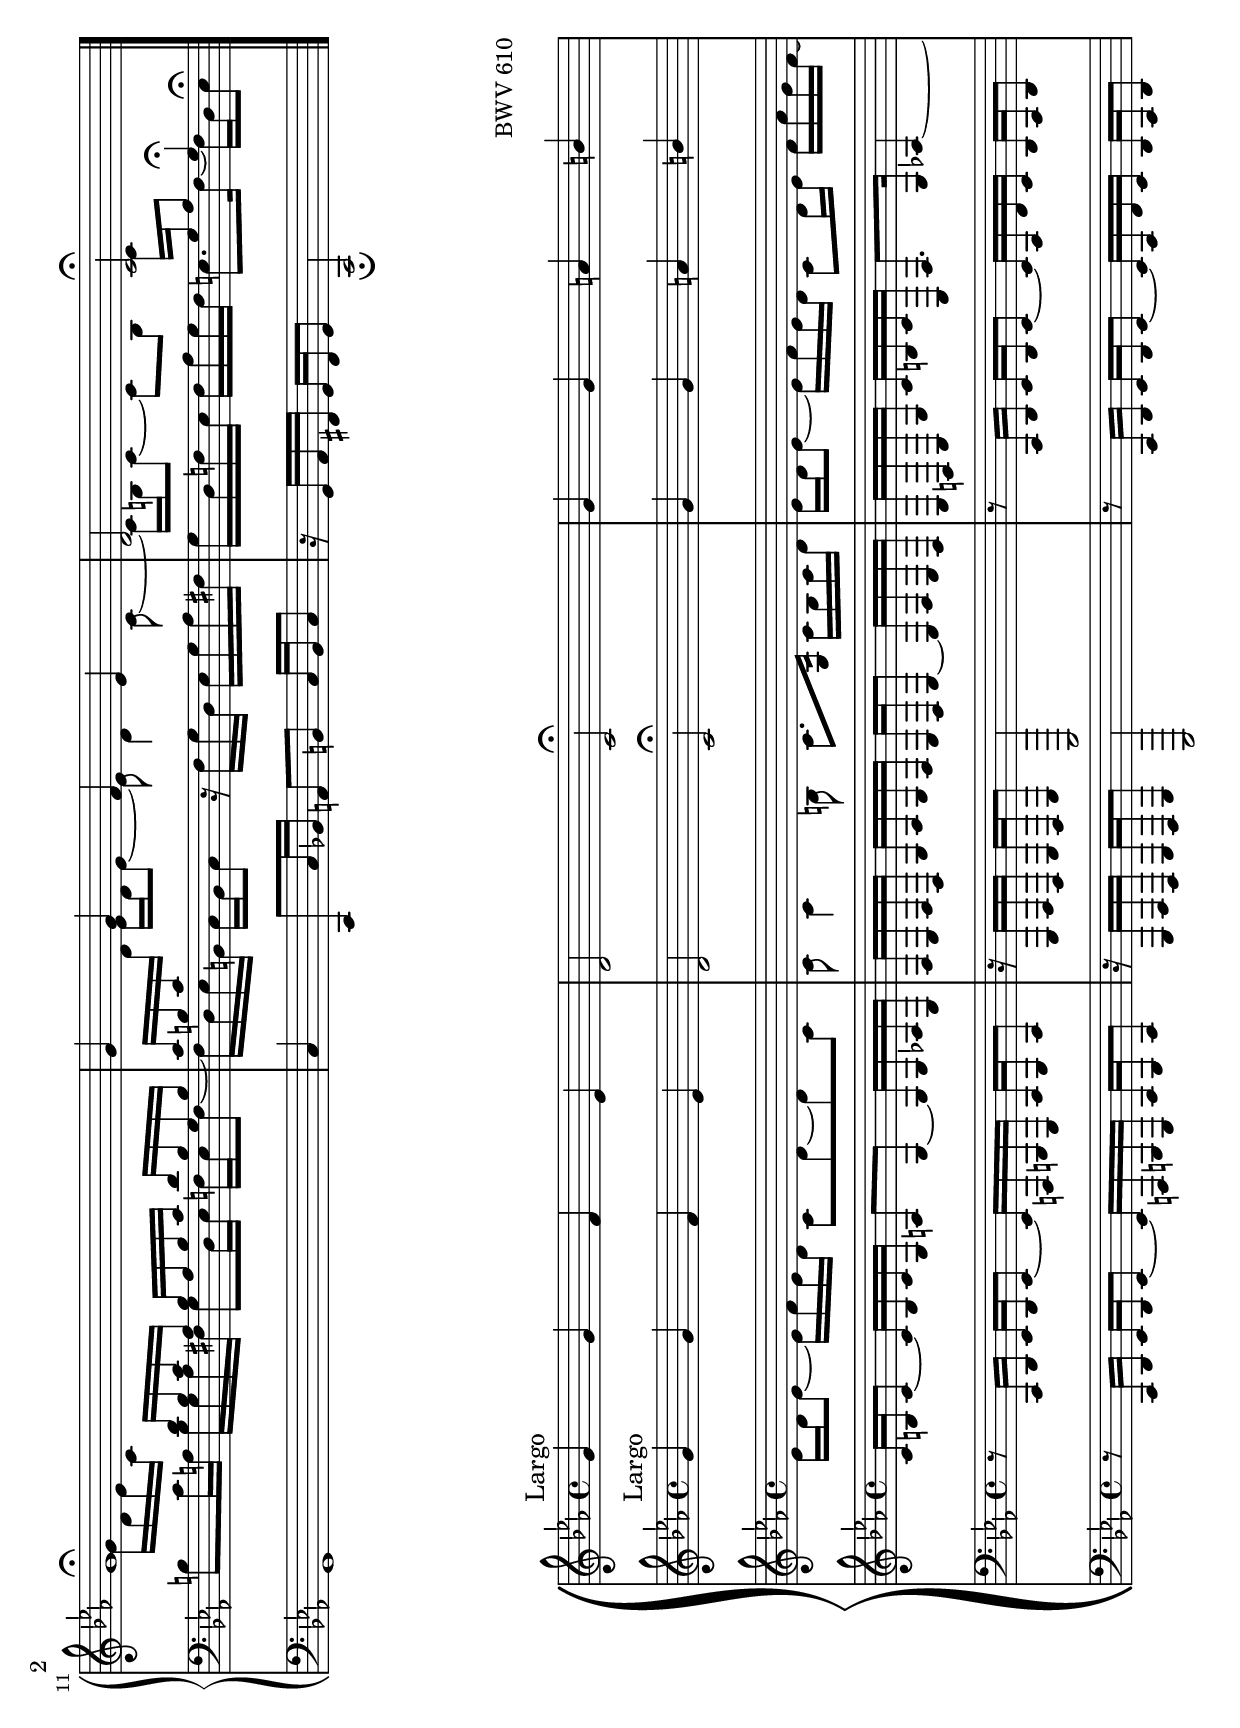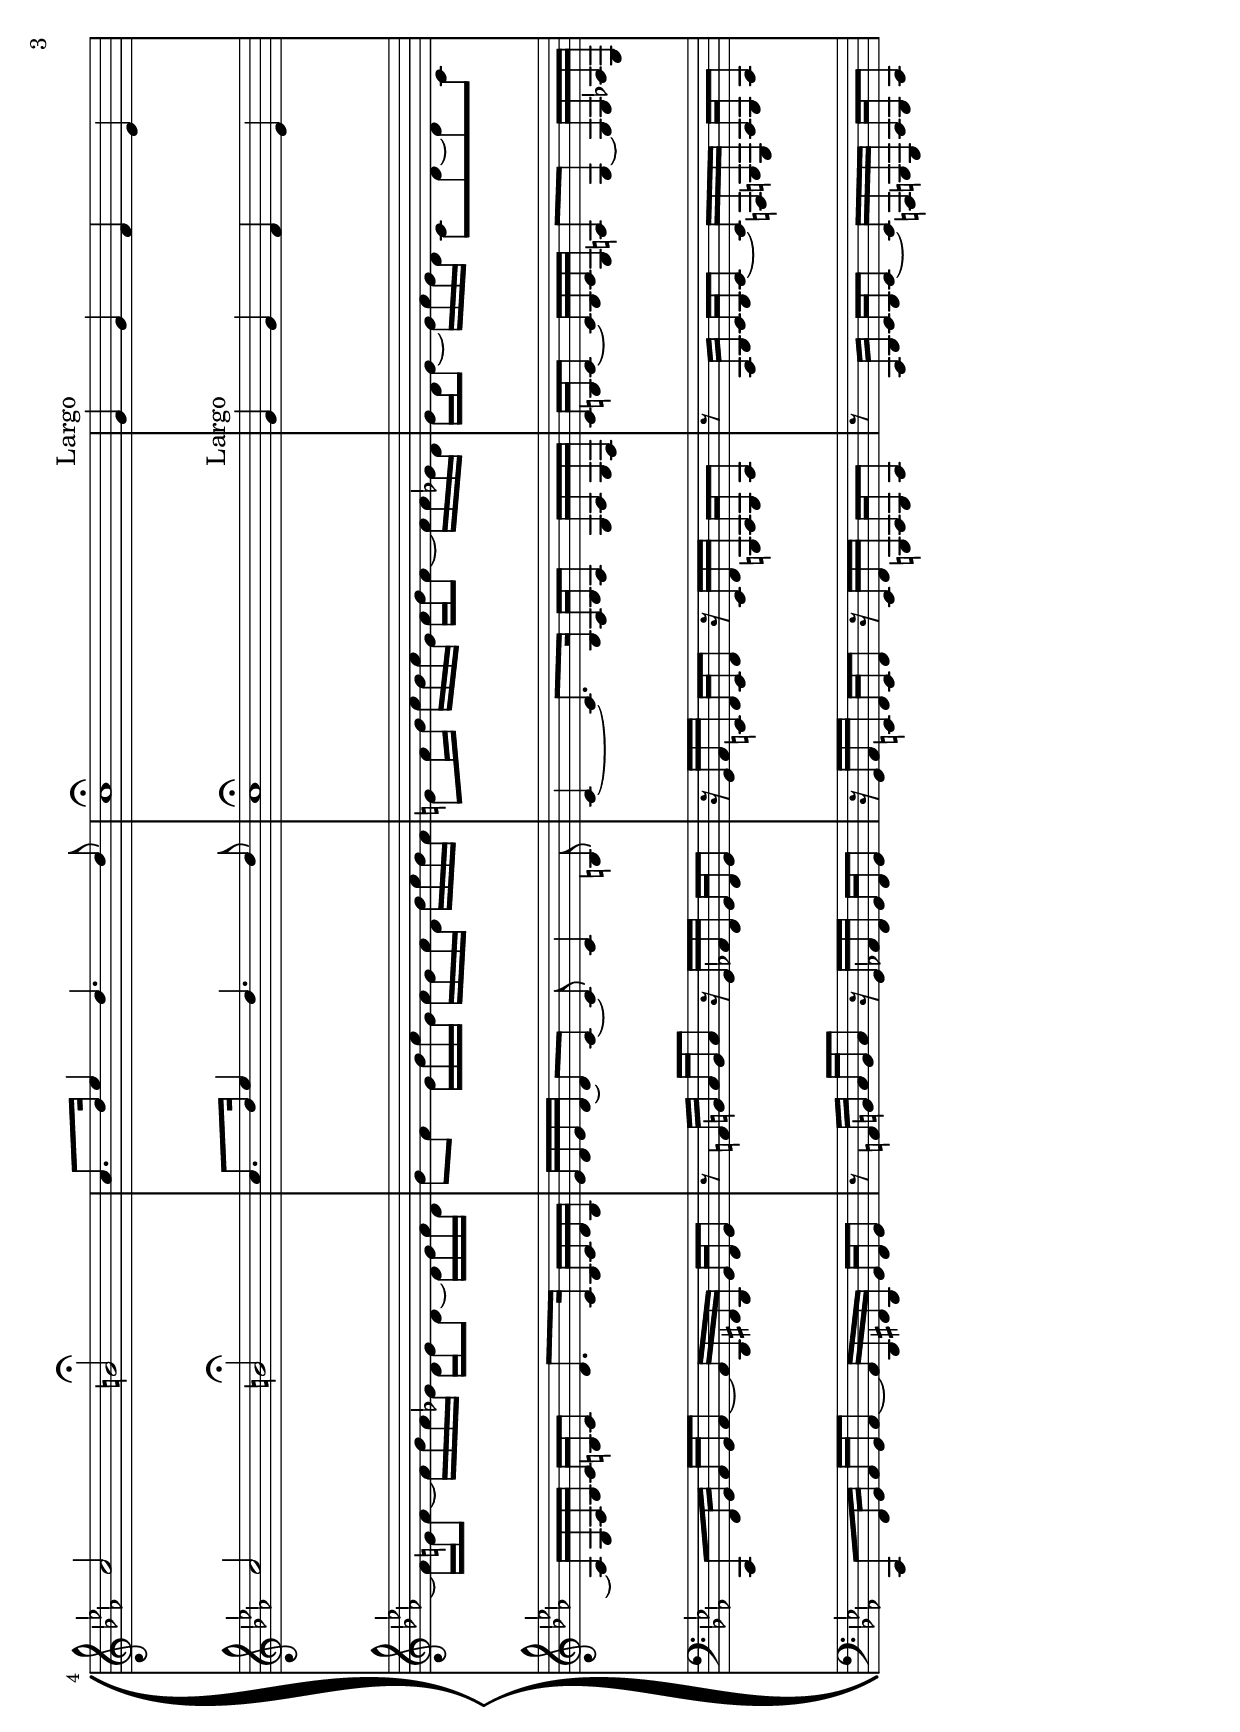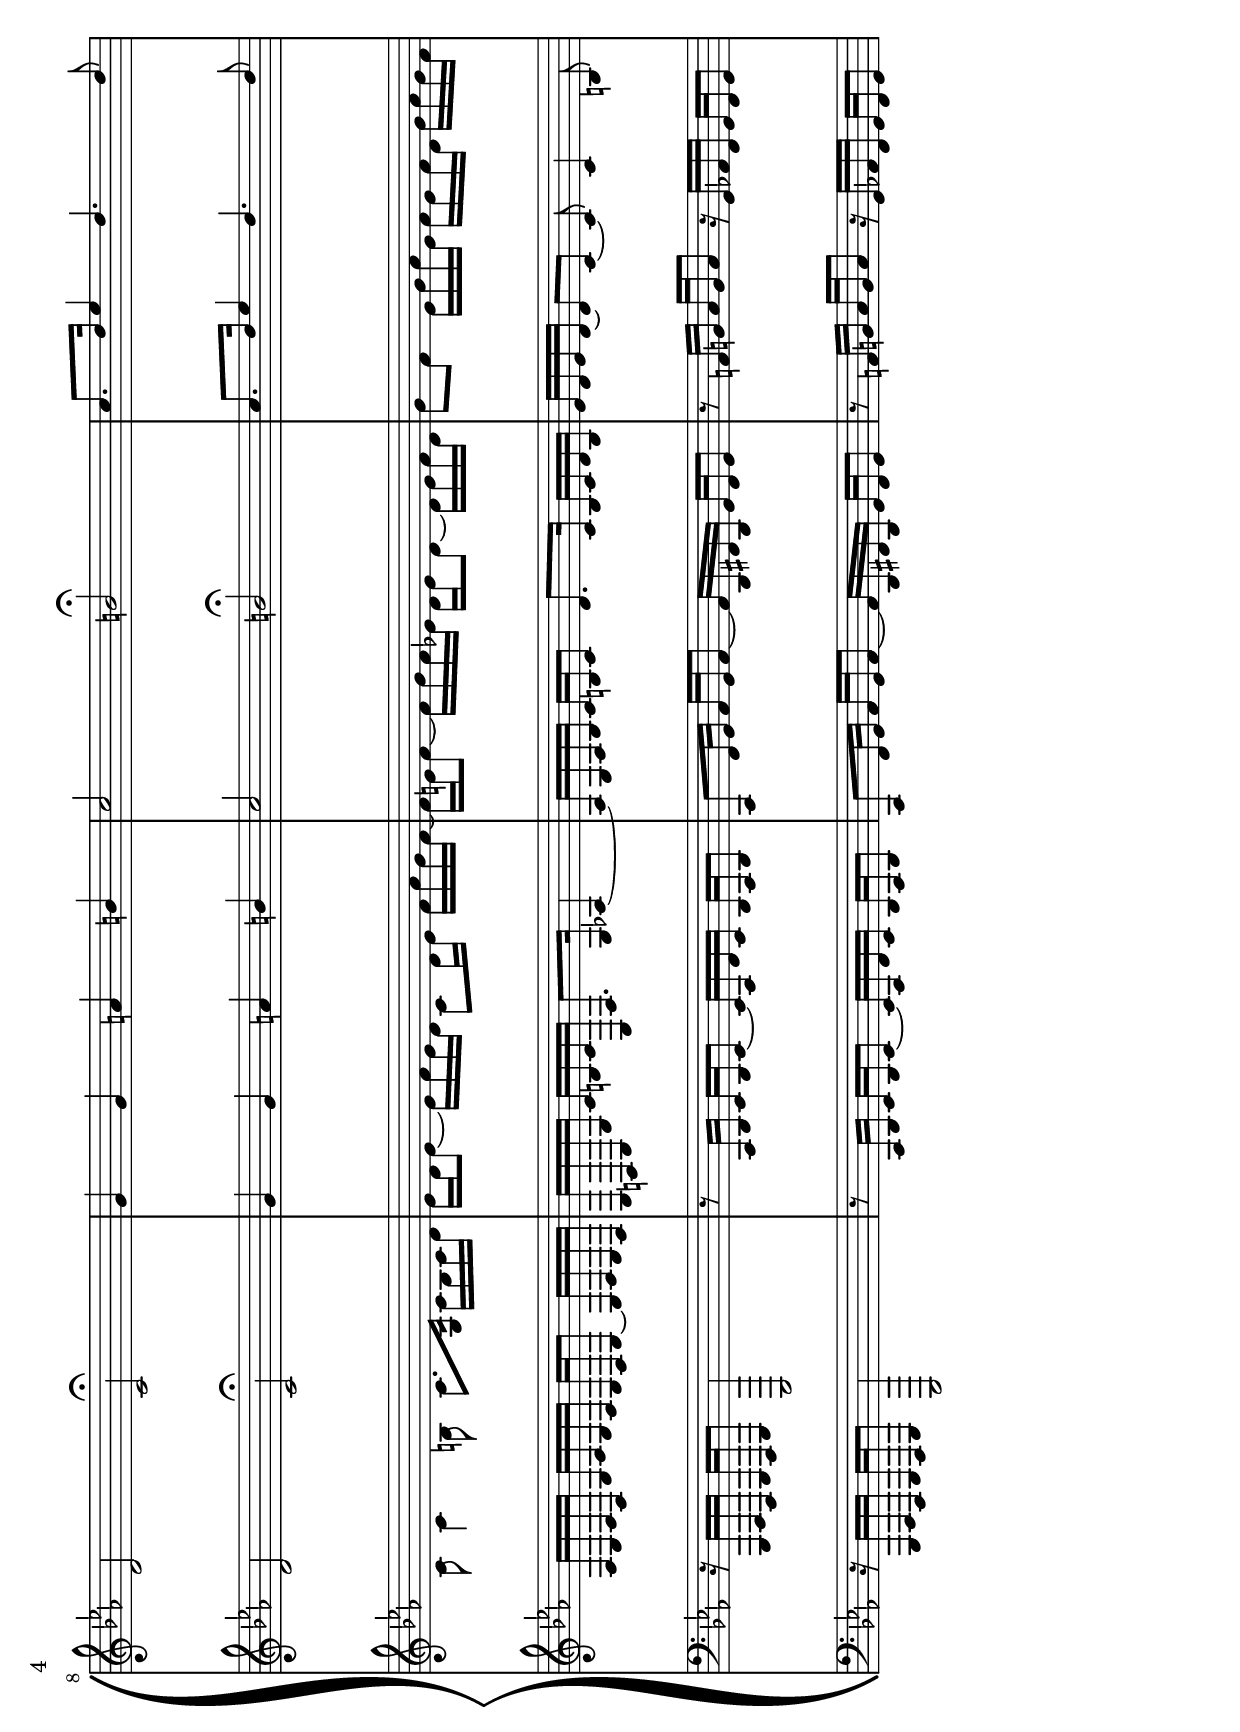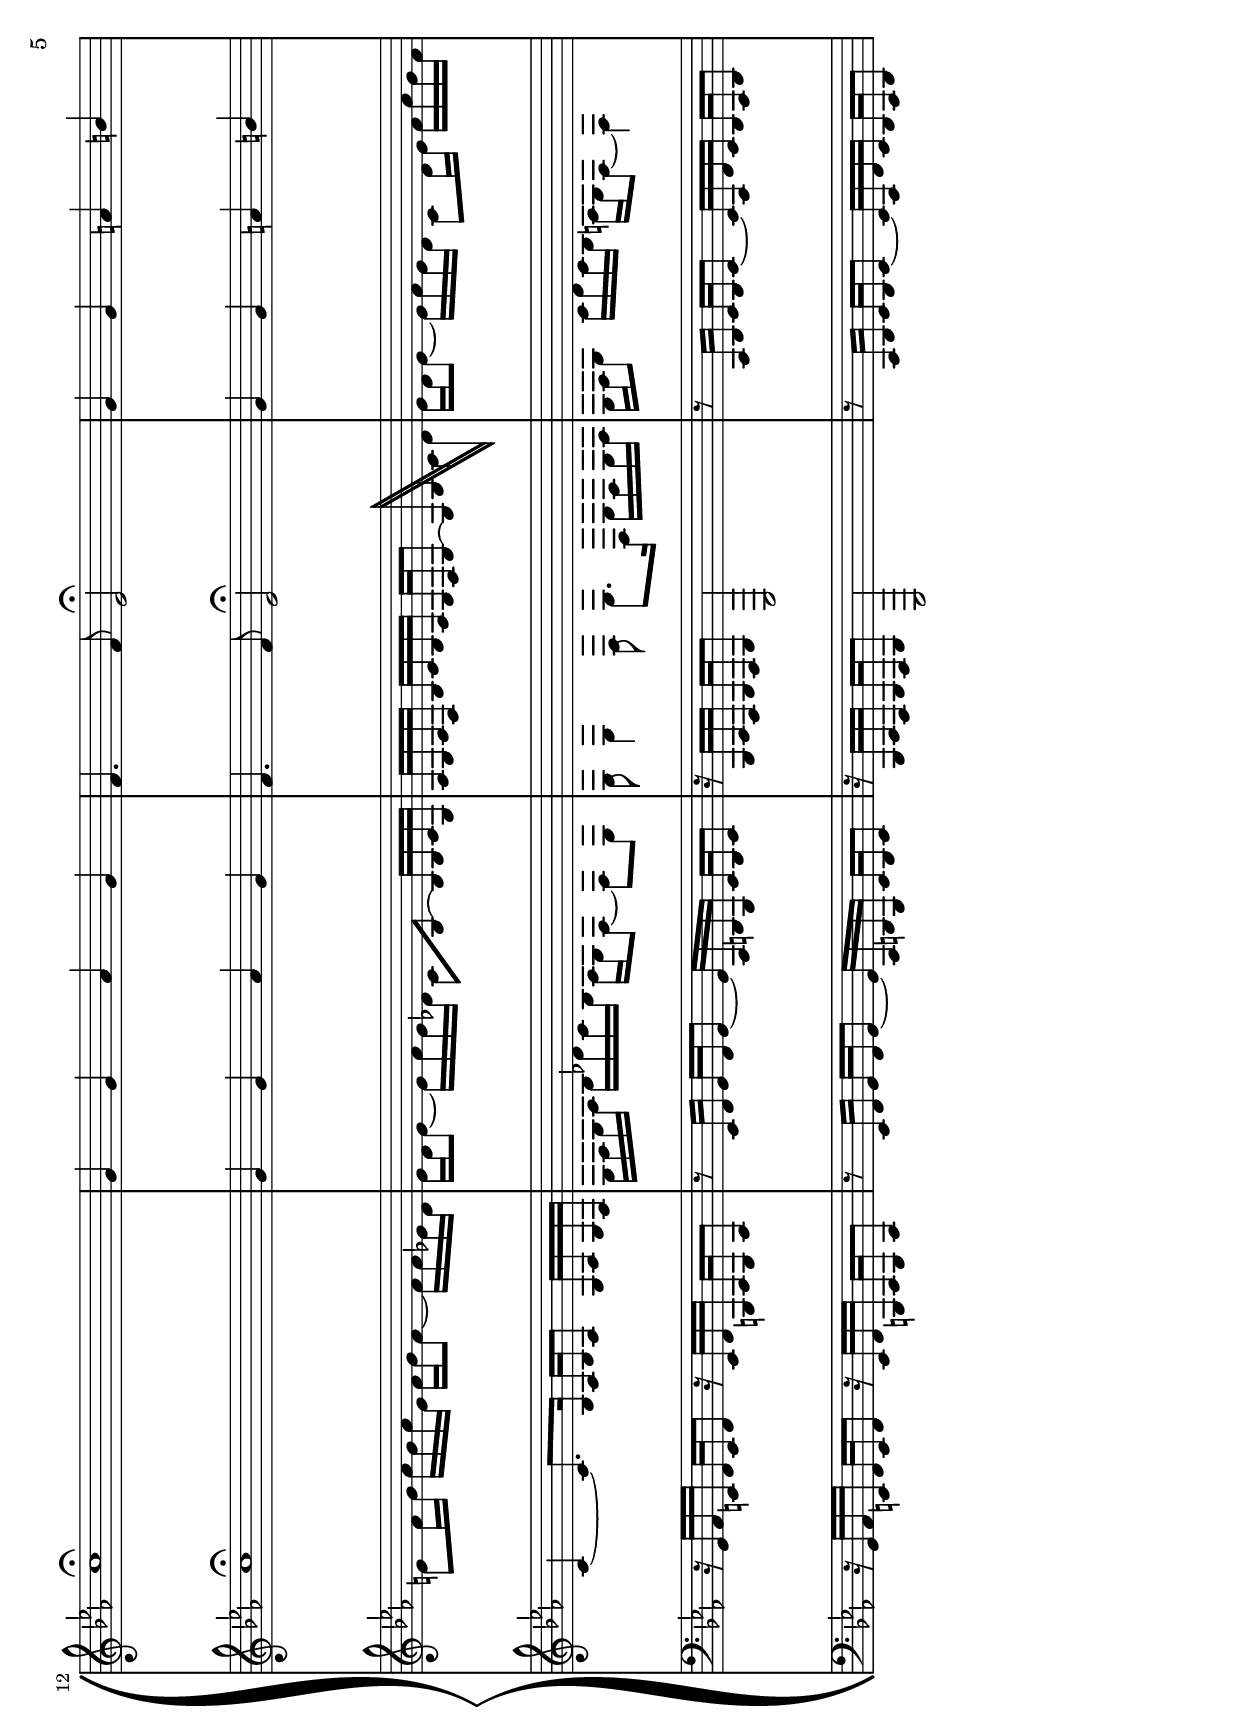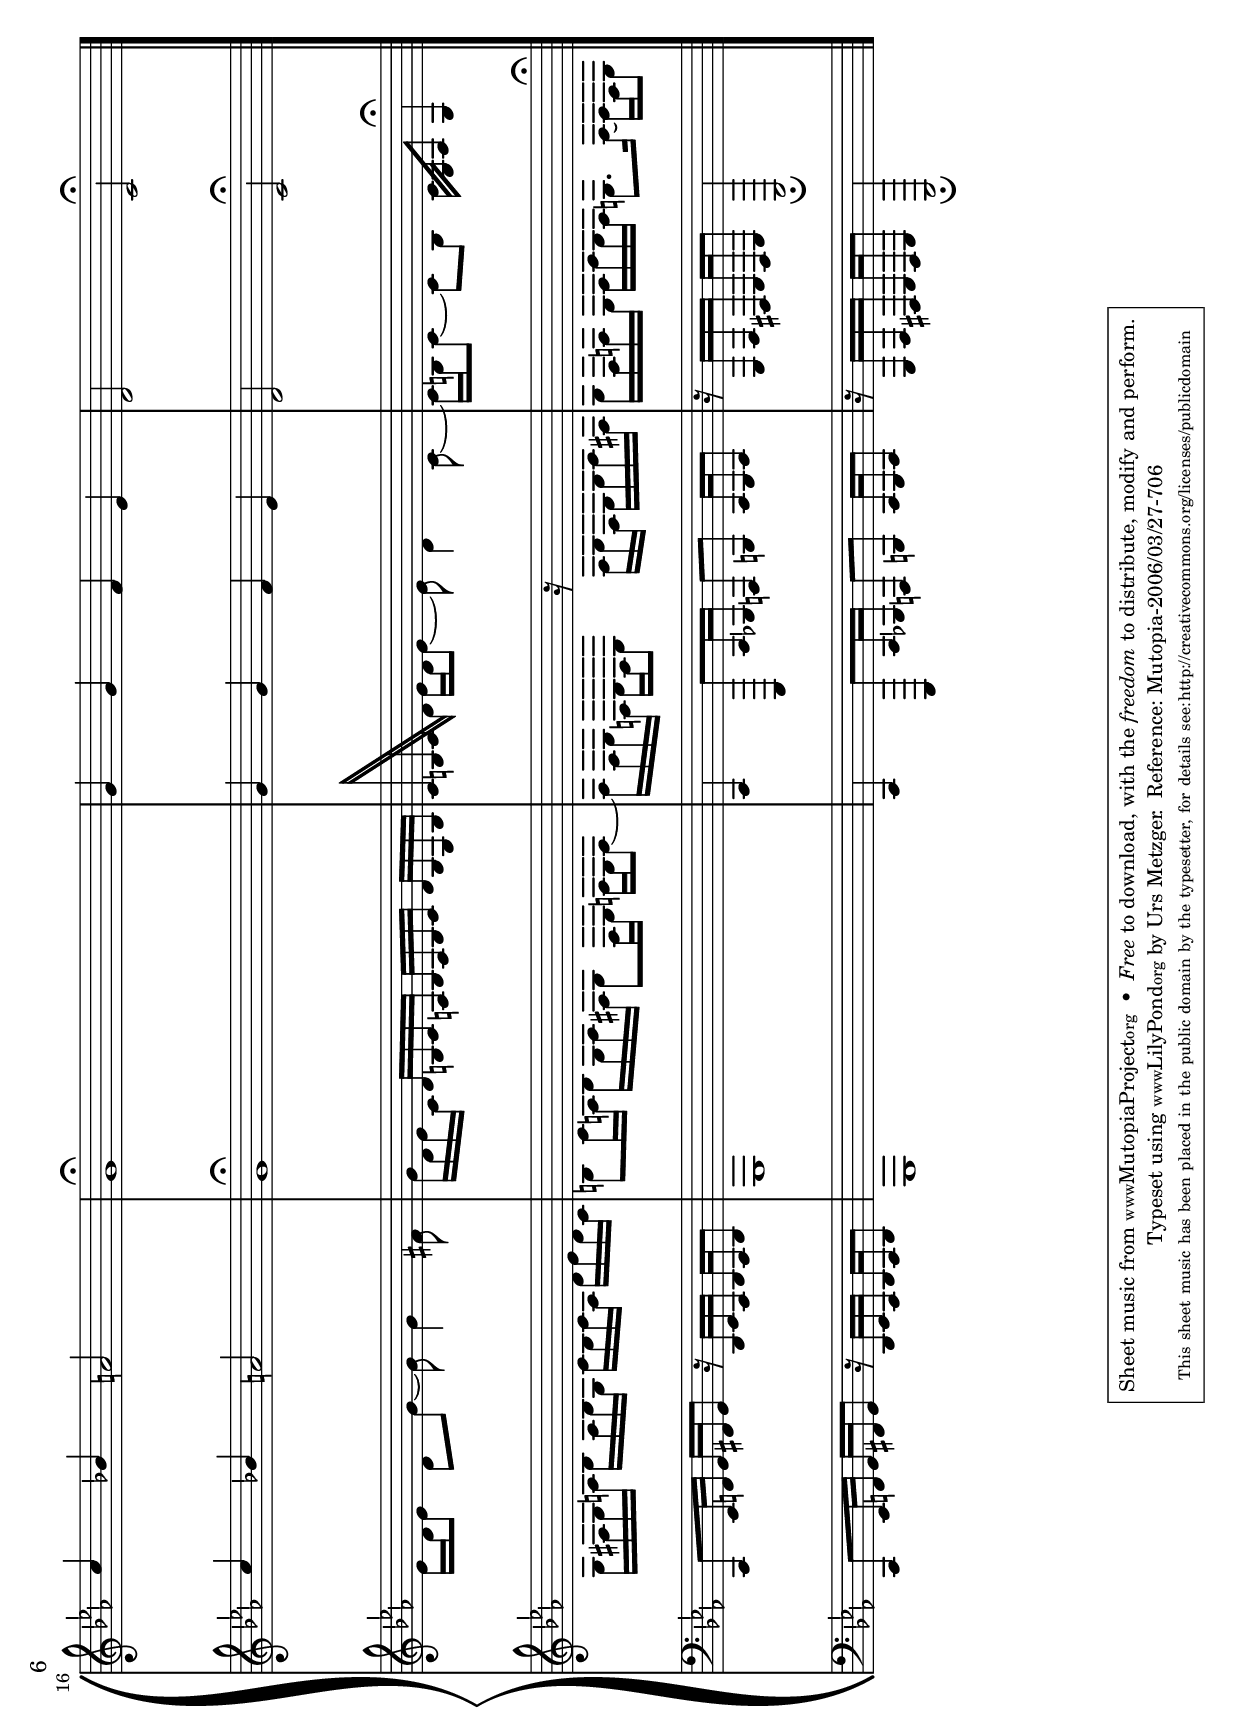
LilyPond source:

\version "2.12.0"

\header {
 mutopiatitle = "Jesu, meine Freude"
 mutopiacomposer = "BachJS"
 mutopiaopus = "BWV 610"
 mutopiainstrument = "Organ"
 date = ""
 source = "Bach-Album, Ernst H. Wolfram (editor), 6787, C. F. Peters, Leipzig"
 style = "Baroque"
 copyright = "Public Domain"
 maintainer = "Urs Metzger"
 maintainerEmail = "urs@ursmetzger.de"
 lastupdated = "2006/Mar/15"

 title = "Jesu, meine Freude"
 composer = "Johann Sebastian Bach"
 opus="BWV 610"

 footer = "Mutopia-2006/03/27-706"
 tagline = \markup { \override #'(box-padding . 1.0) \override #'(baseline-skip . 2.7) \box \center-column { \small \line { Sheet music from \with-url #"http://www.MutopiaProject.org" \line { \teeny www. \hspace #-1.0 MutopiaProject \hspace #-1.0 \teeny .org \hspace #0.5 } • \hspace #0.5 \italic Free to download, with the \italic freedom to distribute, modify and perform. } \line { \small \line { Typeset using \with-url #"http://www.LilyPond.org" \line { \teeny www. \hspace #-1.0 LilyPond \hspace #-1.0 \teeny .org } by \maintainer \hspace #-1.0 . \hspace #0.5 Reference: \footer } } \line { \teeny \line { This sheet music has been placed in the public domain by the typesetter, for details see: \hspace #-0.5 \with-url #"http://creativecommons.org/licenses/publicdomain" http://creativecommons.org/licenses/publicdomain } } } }

}

\include "deutsch.ly"

global = {
   \key c \minor
   \time 4/4
   #(set-accidental-style 'default)
}

#(set-default-paper-size "a4" 'landscape)

halsup = {
  \stemUp
  \tieUp
}

halsdown = {
  \stemDown
  \tieDown
}

staffup = {
   \change Staff = "right" \halsdown
}

staffdown = {
   \change Staff = "left" \halsup
}

sopran = {
   \new Voice \relative g' {
      \global
      \halsup
      \repeat volta 2 {
         g4^\markup { \hspace #-4 \large "Largo" } g f es
         d2 c\fermata
         g'4 g a h
         c2 h\fermata
         %% Takt 5 ==============================================
         c8. d16 es4 d4. d8
         c1\fermata
      }
      g4 g as g
      f4. f8 es2\fermata
      g4 g a h
      %% Takt 10 =============================================
      c4 b! a2
      g1\fermata
      g4 g f es
      d2 c2\fermata \bar "|."
   }
}

alt = {
   \new Voice \relative es' {
      \global
      \halsdown
      \repeat volta 2 {
         es16 d es8~ es16 f es d c8 d~ d c
         c8 c4 h8 c8. \staffdown g16 \staffup c h c d
         es16 d es8~ es16 f es d c8 d16 es f as g f~
         f16 e f8~ f16 g f es d es d8~ d16 es f d
         %% Takt 5 ==============================================
         g8 f es16 g as es f es f d g as g f
         e8 f16 g as g as e f g f8~ f16 f es d
      }
      es16 d es8~ es16 f es des c8 \staffdown b~ b16 b c g
      as16 g as f b c b as g f g8~ g16 b \staffup c d
      es16 d es8~ es16 f es d c8 d16 es f as g f
      %% Takt 10 =============================================
      es16 d es8 d g~g g4 fis8
      g16 d es c \staffdown d h c a h a h c d h g h
      c16 h c \staffup d es d es8~ es d4 c8~
      c16 h c8~ c h c16 \staffdown g as8 g4\fermata
   }
}

tenor = {
   \new Voice \relative c' {
      \global
      \repeat volta 2 {
         c16 h c8~ c16 h c g a8 g~ g16 g as es
         f16 es f d g as g f es d \tieDown es8~ es16 \tieNeutral f es d
         c16 h c g' c h c c, f8. g16 as!4~
         as16 g as b c h c8 d8. c16 h c d h
         %% Takt 5 ==============================================
         es16 d es d~ d8 c~c c4 h8
         c4~ c8. b16 as b as8 g16 as g f
      }
      \halsdown es16 f g as b des c b as g f8~ f es
      es8 es4 d8 es8. b16 es d es f
      es16 f g8 c16 d c b a g f8~ f4
      %% Takt 10 =============================================
      g16 fis g a b a b g c b c a d es d c
      h8 c16 a h g a fis g8 d16 es f es f8~
      f16 d es h c h c8 r16 f g d es g as fis
      g16 d f! es f as g f e8. f16~ f d e8\fermata
   }
}

right = {
   \clef treble
   <<
   \alt
   \sopran
   >>
}

left = {
   \clef bass
   <<
   \tenor
   >>
}

pedal = {
   \global
   \clef "bass"
   \relative c {
      \repeat volta 2 {
         r8 c16 d es d es8~ es16 a, h g c h c8
         r16 g as f g f g8 c,2
         r8 c'16 d es d es8~ es16 c f es d c d8
         c8 f16 g as g as8~ as16 d, fis d g fis g8
         %% Takt 5 ==============================================
         r8 a16 h c h c8
         r16 g as f g f g8
         r16 g as e f e f8 r16 e f h, c h c8
      }
      r8 es16  f g f g8~ g16 c, d! b es d es8
      r16 b c as b as b8 es,2
      r8 c'16 d es d es8~ es16 c f es d c d8
      %% Takt 10 =============================================
      c8 es16 f! g fis g8 r16 d es c d c d8
      g,1
      c4 c,8 c'16 b! a8 h c16 h c8
      r16 g as fis g fis g8 c,2_\fermata
   }
}

\score {
   \new PianoStaff
      { \set PianoStaff.instrumentName = \markup { \large \center-column {
          "a" "" "2 Clav." "" "e"  ""  "Pedale." } \hspace #1.3 }
      <<
         \context Staff = right
         {
            \context Voice = right \right
         }
         \context Staff = left {
            \context Voice = left \left
         }
         \context Staff = pedal {
            \context Voice = pedal \pedal
         }
      >>
   }
   \layout{}
}

\score {
   \new PianoStaff {
      \unfoldRepeats {
         <<
            \new Staff {
               \set Staff.midiInstrument = "church organ"
               \sopran
            }
            \new Staff {
               \set Staff.midiInstrument = "trumpet"
               \sopran
            }
            \new Staff {
               \set Staff.midiInstrument = "church organ"
               \alt
            }
            \new Staff {
               \set Staff.midiInstrument = "church organ"
               \tenor
            }
            \new Staff {
               \set Staff.midiInstrument = "church organ"
               \transpose c c, \pedal
            }
            \new Staff {
               \set Staff.midiInstrument = "tuba"
               \transpose c c, \pedal
            }
         >>
      }
   }
   
  %{\midi {
    \context {
      \Score
      tempoWholesPerMinute = #(ly:make-moment 40 4)
      }
    }%}


}
